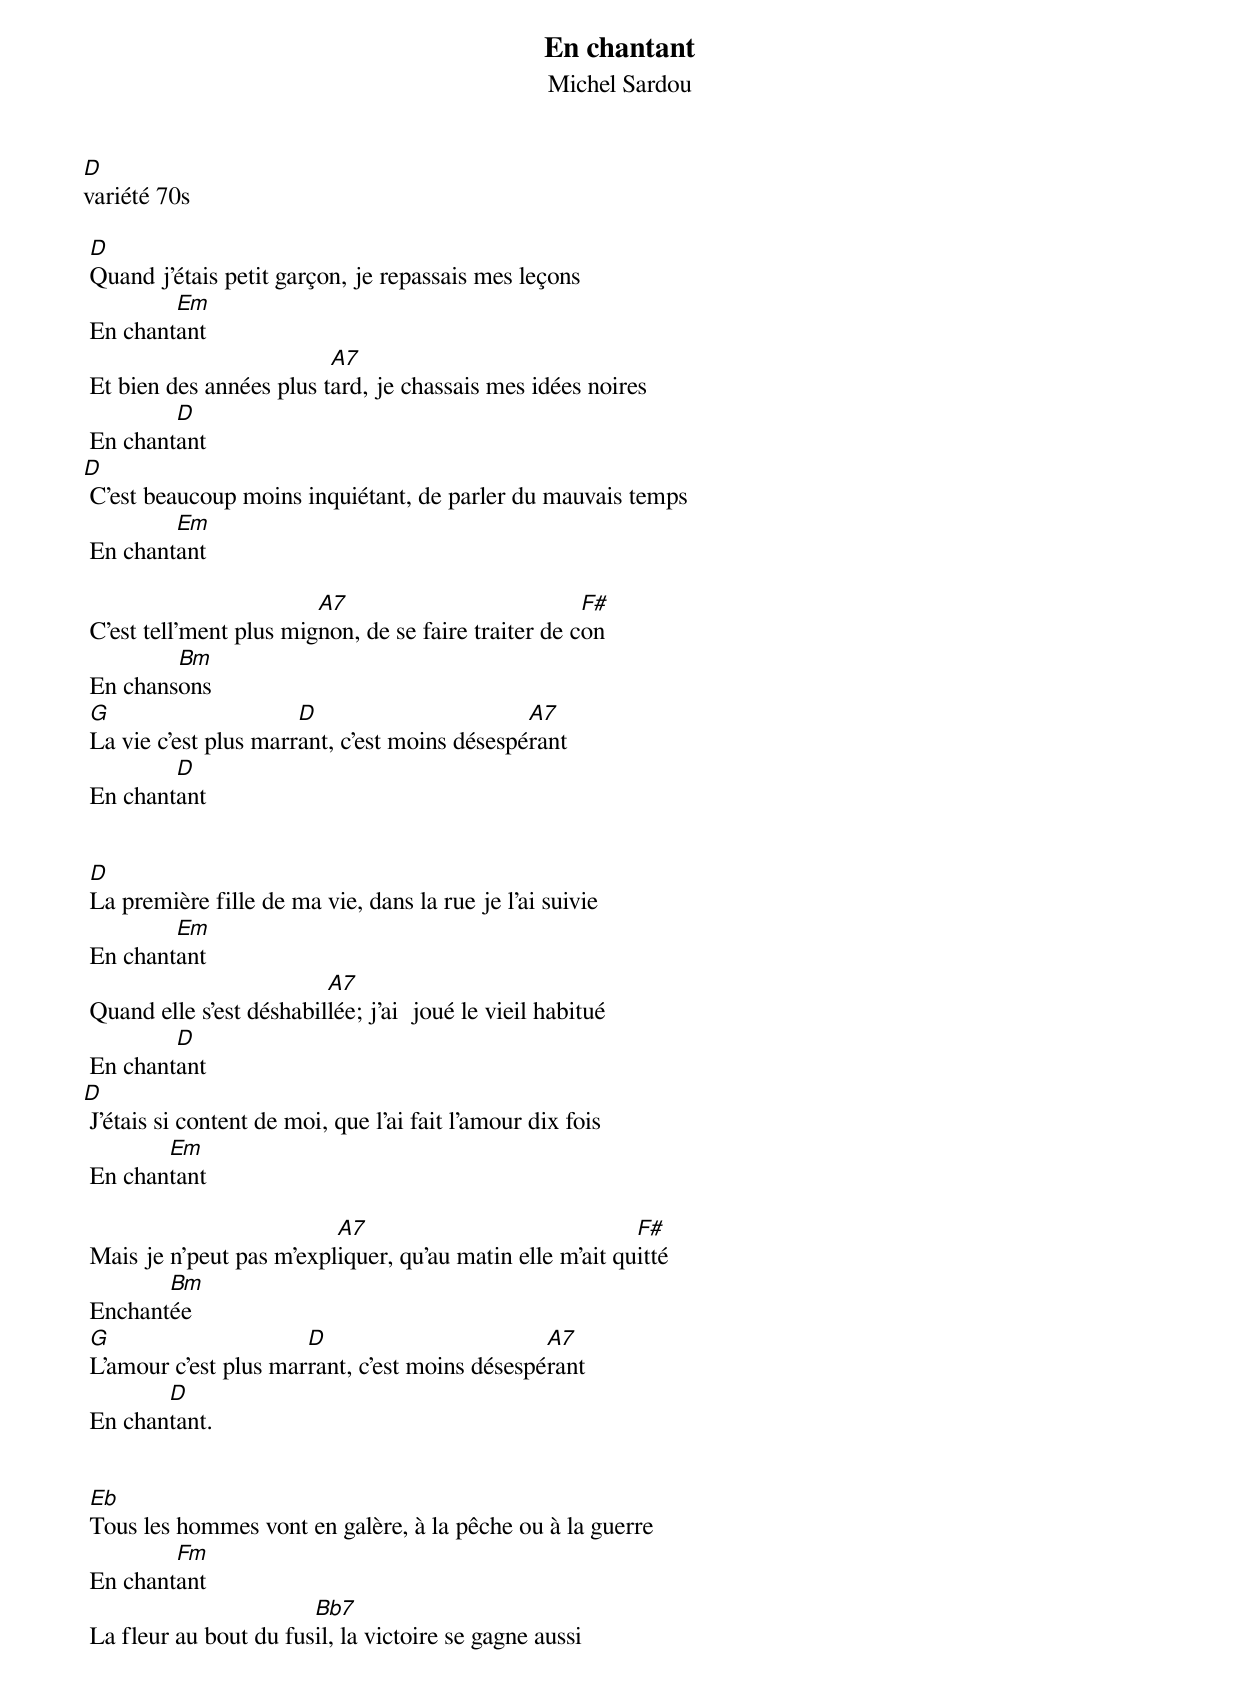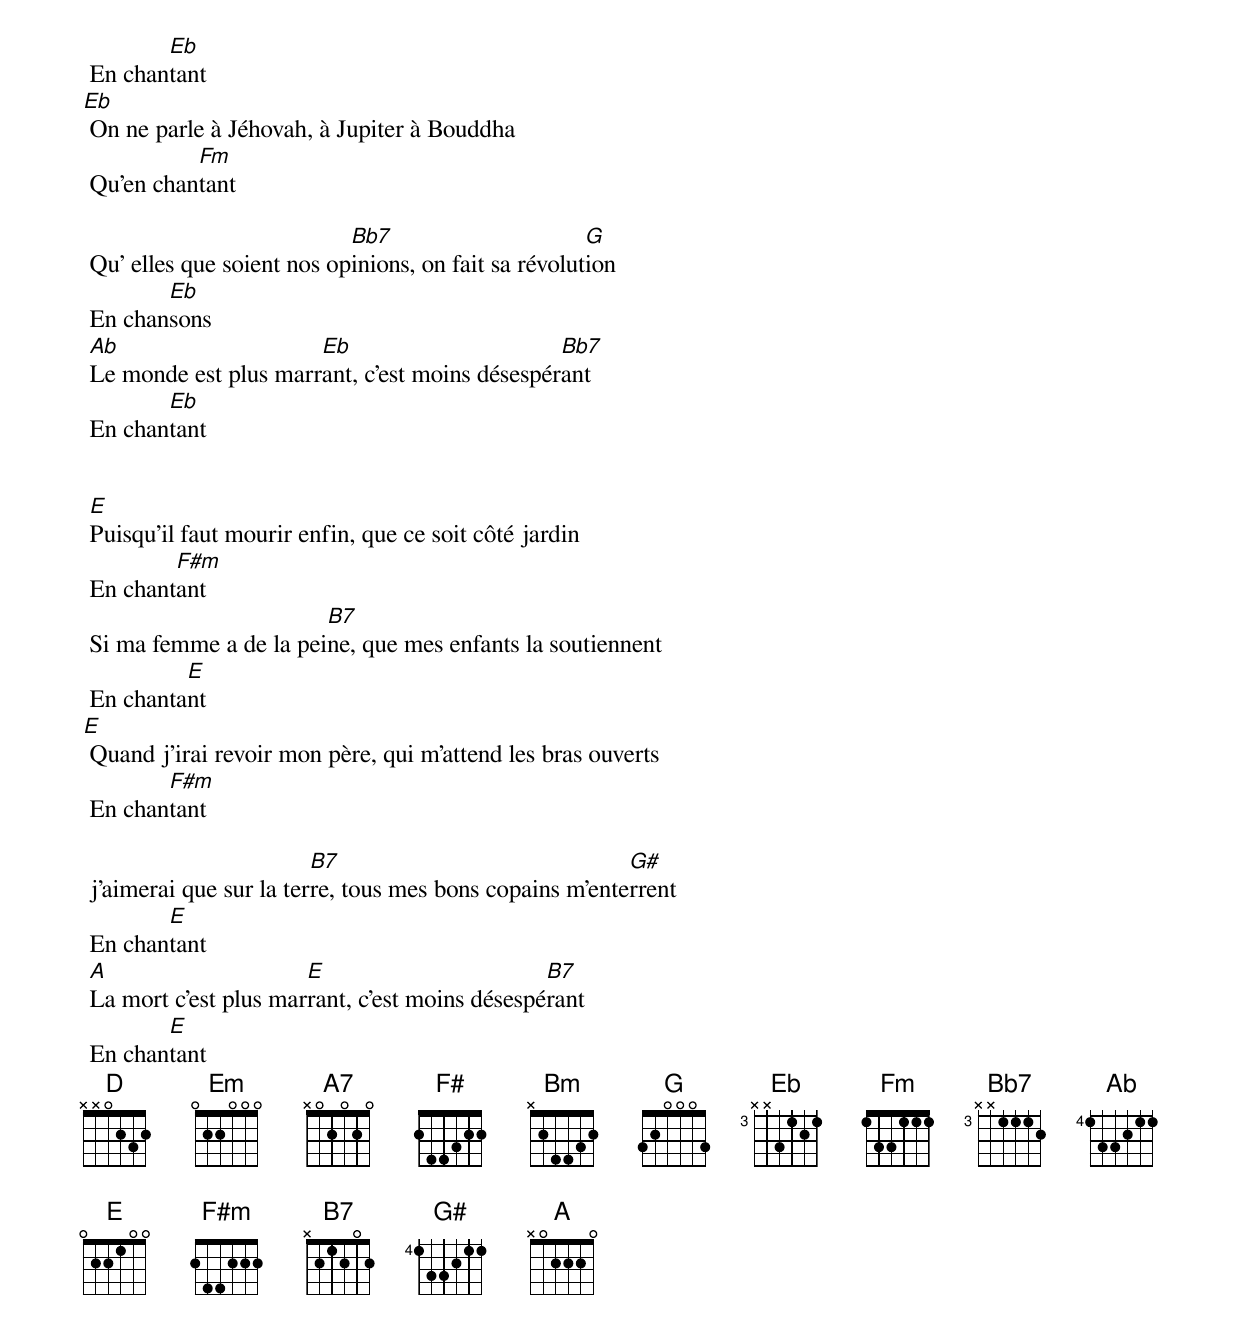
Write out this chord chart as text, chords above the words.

En chantant
Michel Sardou
D
variété 70s

 D
 Quand j'étais petit garçon, je repassais mes leçons
         Em
 En chantant
                          A7
 Et bien des années plus tard, je chassais mes idées noires
         D
 En chantant
D
 C'est beaucoup moins inquiétant, de parler du mauvais temps
         Em
 En chantant

                         A7                           F#
 C'est tell'ment plus mignon, de se faire traiter de con
         Bm
 En chansons
 G                     D                       A7
 La vie c'est plus marrant, c'est moins désespérant
         D
 En chantant


 D
 La première fille de ma vie, dans la rue je l'ai suivie
         Em
 En chantant
                          A7
 Quand elle s'est déshabillée; j'ai  joué le vieil habitué
         D
 En chantant
D
 J'étais si content de moi, que l'ai fait l'amour dix fois
        Em
 En chantant

                          A7                              F#
 Mais je n'peut pas m'expliquer, qu'au matin elle m'ait quitté
        Bm
 Enchantée
 G                     D                        A7
 L'amour c'est plus marrant, c'est moins désespérant
        D
 En chantant.


 Eb
 Tous les hommes vont en galère, à la pêche ou à la guerre
         Fm
 En chantant
                        Bb7
 La fleur au bout du fusil, la victoire se gagne aussi
        Eb
 En chantant
Eb
 On ne parle à Jéhovah, à Jupiter à Bouddha
           Fm
 Qu'en chantant

                            Bb7                       G
 Qu' elles que soient nos opinions, on fait sa révolution
        Eb
 En chansons
 Ab                    Eb                       Bb7
 Le monde est plus marrant, c'est moins désespérant
        Eb
 En chantant


 E
 Puisqu'il faut mourir enfin, que ce soit côté jardin
         F#m
 En chantant
                        B7
 Si ma femme a de la peine, que mes enfants la soutiennent
          E
 En chantant
E
 Quand j'irai revoir mon père, qui m'attend les bras ouverts
        F#m
 En chantant

                         B7                              G#
 j'aimerai que sur la terre, tous mes bons copains m'enterrent
        E
 En chantant
 A                     E                        B7
 La mort c'est plus marrant, c'est moins désespérant
        E
 En chantant
